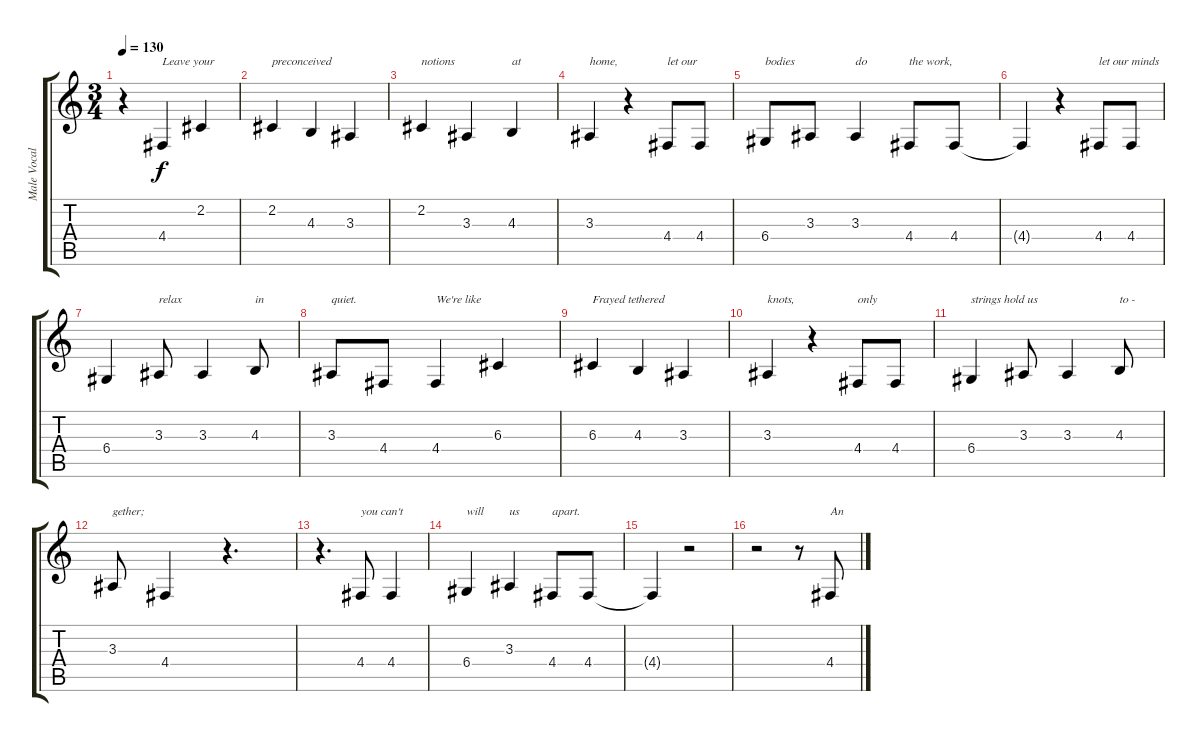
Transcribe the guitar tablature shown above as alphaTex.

\track ("Male Vocals" "Male Vocal") {instrument clarinet}
\staff {score tabs}
\tuning (E4 B3 G3 D3 A2 E2) {hide}
\ts (3 4)
\tempo 130
\clef g2
\ks c
r.4{dy f} 4.4.4{txt "Leave your"} 2.2.4 |
2.2.4{txt "preconceived"} 4.3.4 3.3.4 |
2.2.4{txt "notions"} 3.3.4 4.3.4{txt "at"} |
3.3.4{txt "home,"} r.4 4.4.8{txt "let our"} 4.4.8 |
6.4.8{txt "bodies"} 3.3.8 3.3.4{txt "do"} 4.4.8{txt "the work,"} 4.4.8 |
4.4{t}.4 r.4 4.4.8{txt "let our minds"} 4.4.8 |
6.4.4 3.3.8{txt "relax "} 3.3.4 4.3.8{txt "in"} |
3.3.8{txt "quiet."} 4.4.8 4.4.4{txt "We're like"} 6.3.4 |
6.3.4{txt "Frayed tethered"} 4.3.4 3.3.4 |
3.3.4{txt "knots,"} r.4 4.4.8{txt "only"} 4.4.8 |
6.4.4{txt "strings hold us"} 3.3.8 3.3.4 4.3.8{txt "to -"} |
3.3.8{txt "gether;"} 4.4.4 r.4{d} |
r.4{d} 4.4.8{txt "you can't"} 4.4.4 |
6.4.4{txt "will"} 3.3.4{txt "us"} 4.4.8{txt "apart."} 4.4.8 |
4.4{t}.4 r.2 |
r.2 r.8 4.4.8{txt "An"}
